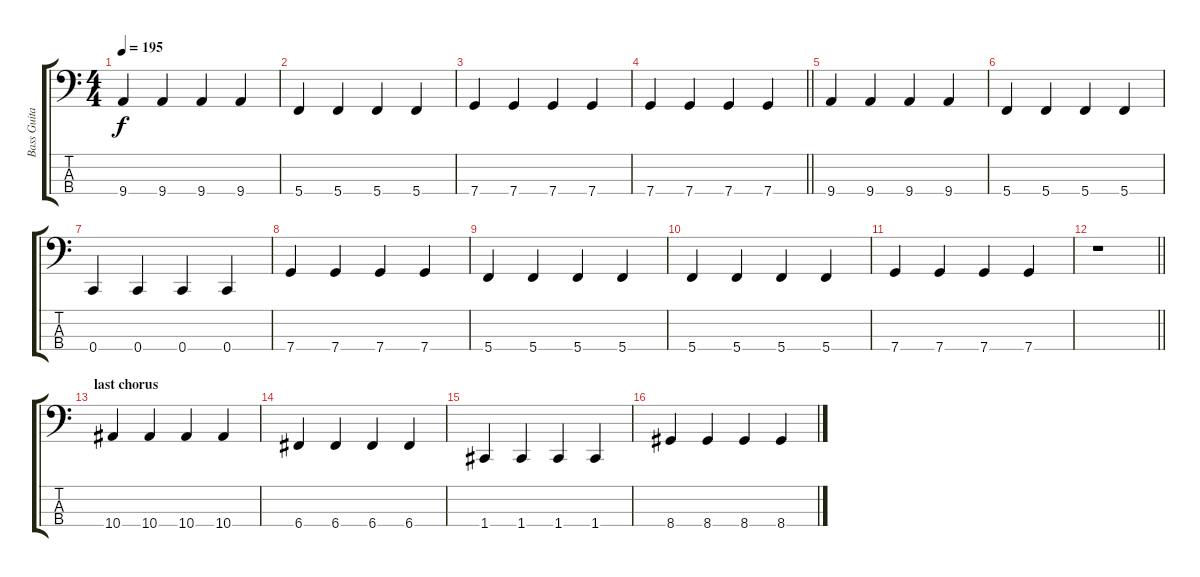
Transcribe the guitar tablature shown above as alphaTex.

\track ("Bass Guitar" "Bass Guita") {instrument electricbasspick}
\staff {score tabs}
\tuning (F2 C2 G1 C1) {hide}
\ts (4 4)
\tempo 195
\clef f4
\ks c
9.4.4{dy f} 9.4.4 9.4.4 9.4.4 |
5.4.4 5.4.4 5.4.4 5.4.4 |
7.4.4 7.4.4 7.4.4 7.4.4 |
\barLineRight lightlight
7.4.4 7.4.4 7.4.4 7.4.4 |
9.4.4 9.4.4 9.4.4 9.4.4 |
5.4.4 5.4.4 5.4.4 5.4.4 |
0.4.4 0.4.4 0.4.4 0.4.4 |
7.4.4 7.4.4 7.4.4 7.4.4 |
5.4.4 5.4.4 5.4.4 5.4.4 |
5.4.4 5.4.4 5.4.4 5.4.4 |
7.4.4 7.4.4 7.4.4 7.4.4 |
\barLineRight lightlight
r.1 |
\section ("" "last chorus")
10.4.4 10.4.4 10.4.4 10.4.4 |
6.4.4 6.4.4 6.4.4 6.4.4 |
1.4.4 1.4.4 1.4.4 1.4.4 |
8.4.4 8.4.4 8.4.4 8.4.4
